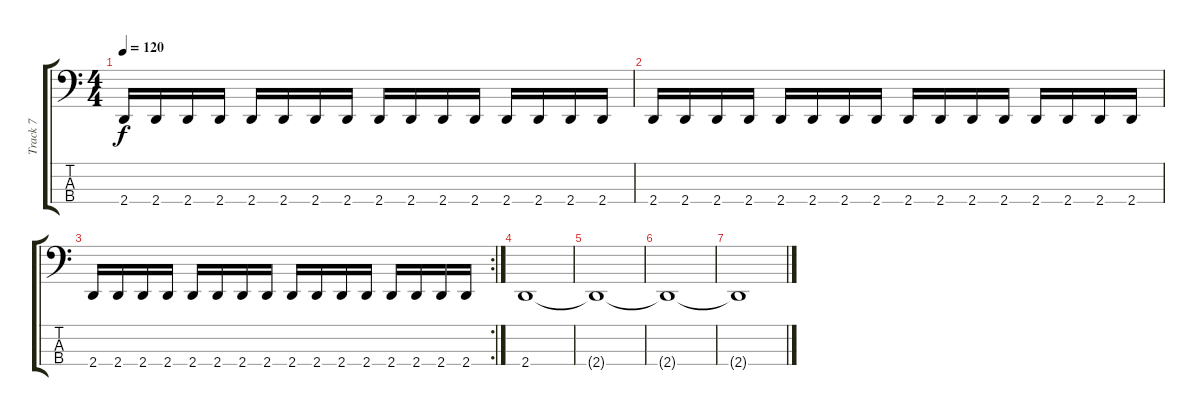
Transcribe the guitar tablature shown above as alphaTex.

\track ("Track 7" "Track 7") {instrument electricbasspick}
\staff {score tabs}
\tuning (Eb2 Bb1 F1 C1) {hide}
\ts (4 4)
\tempo 120
\clef f4
\ks c
2.4.16{dy f} 2.4.16 2.4.16 2.4.16 2.4.16 2.4.16 2.4.16 2.4.16 2.4.16 2.4.16 2.4.16 2.4.16 2.4.16 2.4.16 2.4.16 2.4.16 |
2.4.16 2.4.16 2.4.16 2.4.16 2.4.16 2.4.16 2.4.16 2.4.16 2.4.16 2.4.16 2.4.16 2.4.16 2.4.16 2.4.16 2.4.16 2.4.16 |
\rc 2
2.4.16 2.4.16 2.4.16 2.4.16 2.4.16 2.4.16 2.4.16 2.4.16 2.4.16 2.4.16 2.4.16 2.4.16 2.4.16 2.4.16 2.4.16 2.4.16 |
2.4.1 |
2.4{t}.1 |
2.4{t}.1 |
2.4{t}.1
